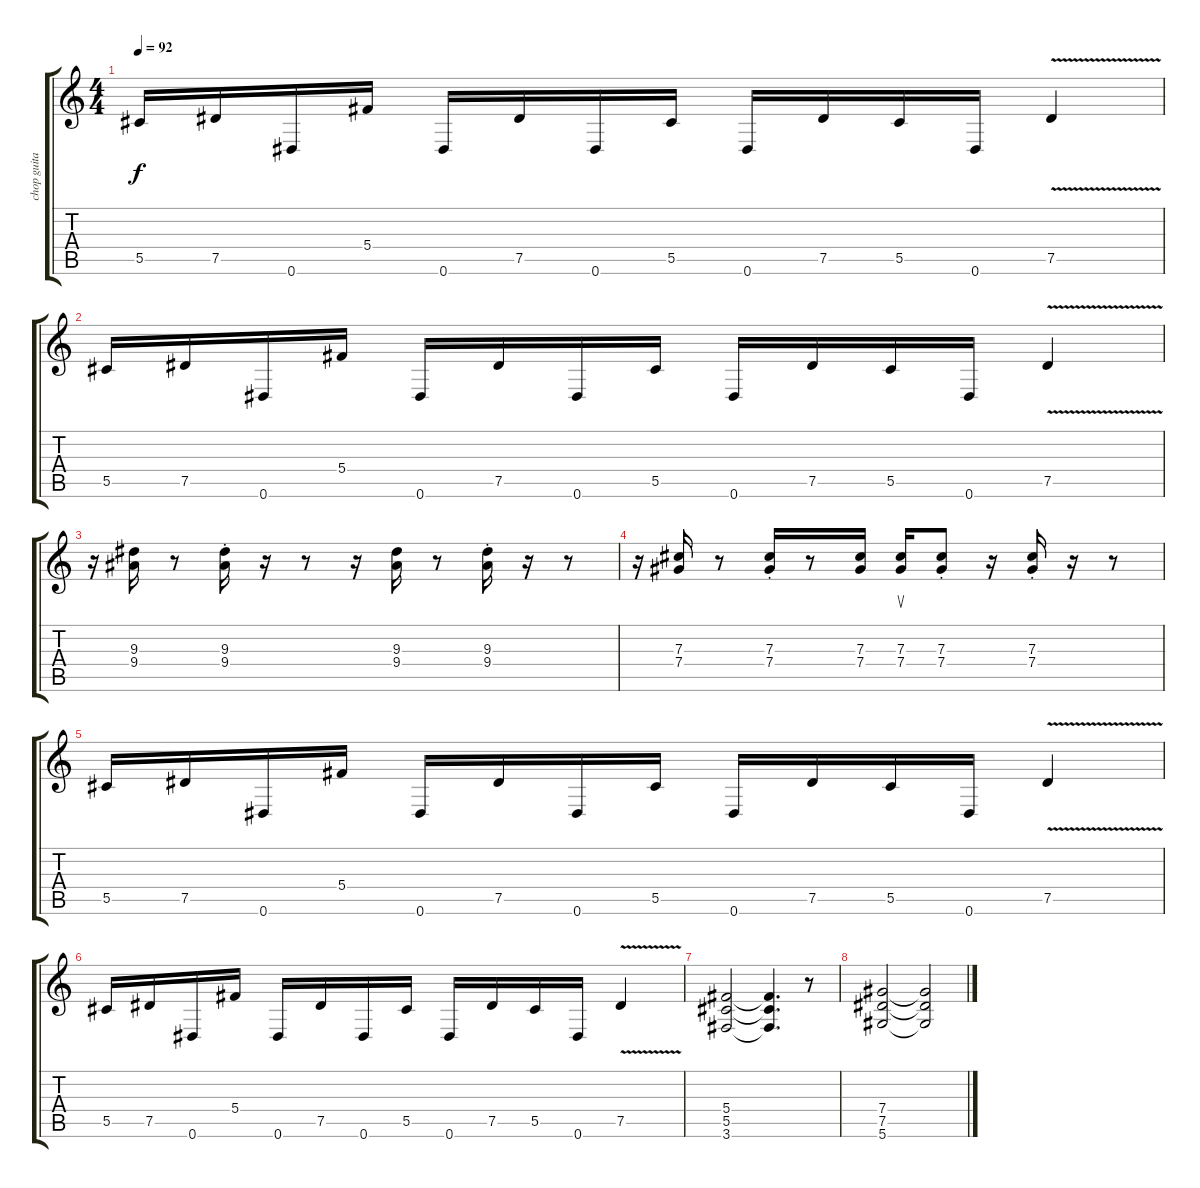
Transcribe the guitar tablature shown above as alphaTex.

\track ("chop guitar" "chop guita") {instrument distortionguitar}
\staff {score tabs}
\tuning (Eb4 Bb3 Gb3 Db3 Ab2 Eb2) {hide}
\ts (4 4)
\tempo 92
\clef g2
\ks c
5.5.16{dy f} 7.5.16 0.6.16 5.4.16 0.6.16 7.5.16 0.6.16 5.5.16 0.6.16 7.5.16 5.5.16 0.6.16 7.5{v}.4 |
5.5.16 7.5.16 0.6.16 5.4.16 0.6.16 7.5.16 0.6.16 5.5.16 0.6.16 7.5.16 5.5.16 0.6.16 7.5{v}.4 |
r.16 (9.3 9.4).16 r.8 (9.3{st} 9.4{st}).16 r.16 r.8 r.16 (9.3 9.4).16 r.8 (9.3{st} 9.4{st}).16 r.16 r.8 |
r.16 (7.3 7.4).16 r.8 (7.3{st} 7.4{st}).16 r.8 (7.3 7.4).16 (7.3 7.4).16{su} (7.3{st} 7.4{st}).8 r.16 (7.3{st} 7.4{st}).16 r.16 r.8 |
5.5.16 7.5.16 0.6.16 5.4.16 0.6.16 7.5.16 0.6.16 5.5.16 0.6.16 7.5.16 5.5.16 0.6.16 7.5{v}.4 |
5.5.16 7.5.16 0.6.16 5.4.16 0.6.16 7.5.16 0.6.16 5.5.16 0.6.16 7.5.16 5.5.16 0.6.16 7.5{v}.4 |
(5.4 5.5 3.6).2 (5.4{t} 5.5{t} 3.6{t}).4{d} r.8 |
(7.4 7.5 5.6).2 (7.4{t} 7.5{t} 5.6{t}).2
